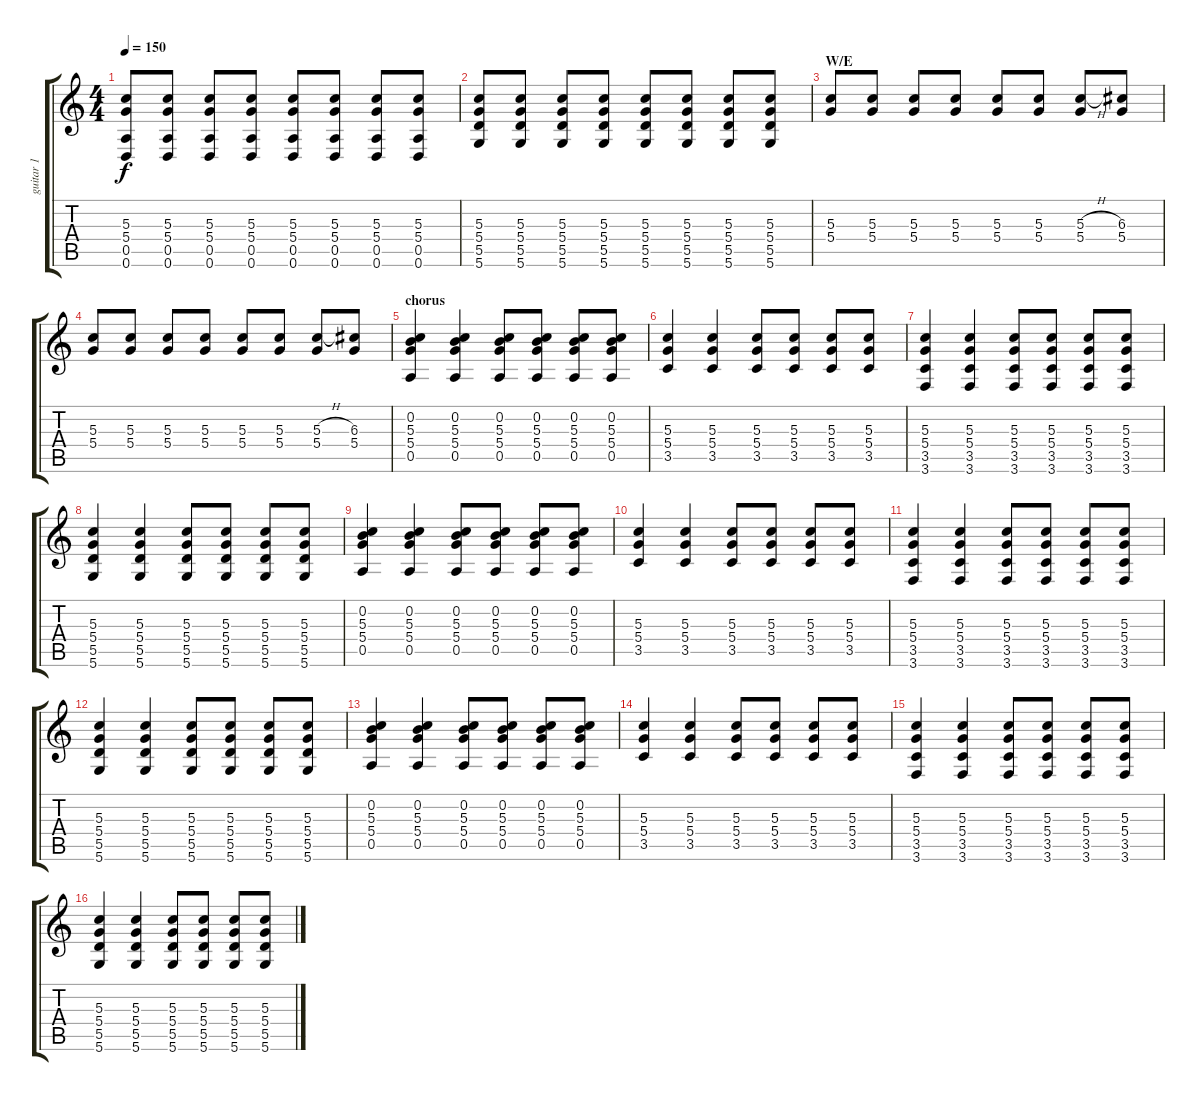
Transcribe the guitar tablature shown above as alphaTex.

\track ("guitar 1" "guitar 1") {instrument overdrivenguitar}
\staff {score tabs}
\tuning (E4 B3 G3 D3 A2 D2) {hide}
\ts (4 4)
\tempo 150
\clef g2
\ks c
(5.3 5.4 0.5 0.6).8{dy f} (5.3 5.4 0.5 0.6).8 (5.3 5.4 0.5 0.6).8 (5.3 5.4 0.5 0.6).8 (5.3 5.4 0.5 0.6).8 (5.3 5.4 0.5 0.6).8 (5.3 5.4 0.5 0.6).8 (5.3 5.4 0.5 0.6).8 |
(5.3 5.4 5.5 5.6).8 (5.3 5.4 5.5 5.6).8 (5.3 5.4 5.5 5.6).8 (5.3 5.4 5.5 5.6).8 (5.3 5.4 5.5 5.6).8 (5.3 5.4 5.5 5.6).8 (5.3 5.4 5.5 5.6).8 (5.3 5.4 5.5 5.6).8 |
\section ("" "W/E")
(5.3 5.4).8{volume 6} (5.3 5.4).8 (5.3 5.4).8 (5.3 5.4).8 (5.3 5.4).8 (5.3 5.4).8 (5.3{h} 5.4).8 (6.3 5.4).8 |
(5.3 5.4).8 (5.3 5.4).8 (5.3 5.4).8 (5.3 5.4).8 (5.3 5.4).8 (5.3 5.4).8 (5.3{h} 5.4).8 (6.3 5.4).8 |
\section ("" "chorus")
(0.2 5.3 5.4 0.5).4{volume 10} (0.2 5.3 5.4 0.5).4 (0.2 5.3 5.4 0.5).8 (0.2 5.3 5.4 0.5).8 (0.2 5.3 5.4 0.5).8 (0.2 5.3 5.4 0.5).8 |
(5.3 5.4 3.5).4 (5.3 5.4 3.5).4 (5.3 5.4 3.5).8 (5.3 5.4 3.5).8 (5.3 5.4 3.5).8 (5.3 5.4 3.5).8 |
(5.3 5.4 3.5 3.6).4 (5.3 5.4 3.5 3.6).4 (5.3 5.4 3.5 3.6).8 (5.3 5.4 3.5 3.6).8 (5.3 5.4 3.5 3.6).8 (5.3 5.4 3.5 3.6).8 |
(5.3 5.4 5.5 5.6).4 (5.3 5.4 5.5 5.6).4 (5.3 5.4 5.5 5.6).8 (5.3 5.4 5.5 5.6).8 (5.3 5.4 5.5 5.6).8 (5.3 5.4 5.5 5.6).8 |
(0.2 5.3 5.4 0.5).4 (0.2 5.3 5.4 0.5).4 (0.2 5.3 5.4 0.5).8 (0.2 5.3 5.4 0.5).8 (0.2 5.3 5.4 0.5).8 (0.2 5.3 5.4 0.5).8 |
(5.3 5.4 3.5).4 (5.3 5.4 3.5).4 (5.3 5.4 3.5).8 (5.3 5.4 3.5).8 (5.3 5.4 3.5).8 (5.3 5.4 3.5).8 |
(5.3 5.4 3.5 3.6).4 (5.3 5.4 3.5 3.6).4 (5.3 5.4 3.5 3.6).8 (5.3 5.4 3.5 3.6).8 (5.3 5.4 3.5 3.6).8 (5.3 5.4 3.5 3.6).8 |
(5.3 5.4 5.5 5.6).4 (5.3 5.4 5.5 5.6).4 (5.3 5.4 5.5 5.6).8 (5.3 5.4 5.5 5.6).8 (5.3 5.4 5.5 5.6).8 (5.3 5.4 5.5 5.6).8 |
(0.2 5.3 5.4 0.5).4 (0.2 5.3 5.4 0.5).4 (0.2 5.3 5.4 0.5).8 (0.2 5.3 5.4 0.5).8 (0.2 5.3 5.4 0.5).8 (0.2 5.3 5.4 0.5).8 |
(5.3 5.4 3.5).4 (5.3 5.4 3.5).4 (5.3 5.4 3.5).8 (5.3 5.4 3.5).8 (5.3 5.4 3.5).8 (5.3 5.4 3.5).8 |
(5.3 5.4 3.5 3.6).4 (5.3 5.4 3.5 3.6).4 (5.3 5.4 3.5 3.6).8 (5.3 5.4 3.5 3.6).8 (5.3 5.4 3.5 3.6).8 (5.3 5.4 3.5 3.6).8 |
(5.3 5.4 5.5 5.6).4 (5.3 5.4 5.5 5.6).4 (5.3 5.4 5.5 5.6).8 (5.3 5.4 5.5 5.6).8 (5.3 5.4 5.5 5.6).8 (5.3 5.4 5.5 5.6).8
